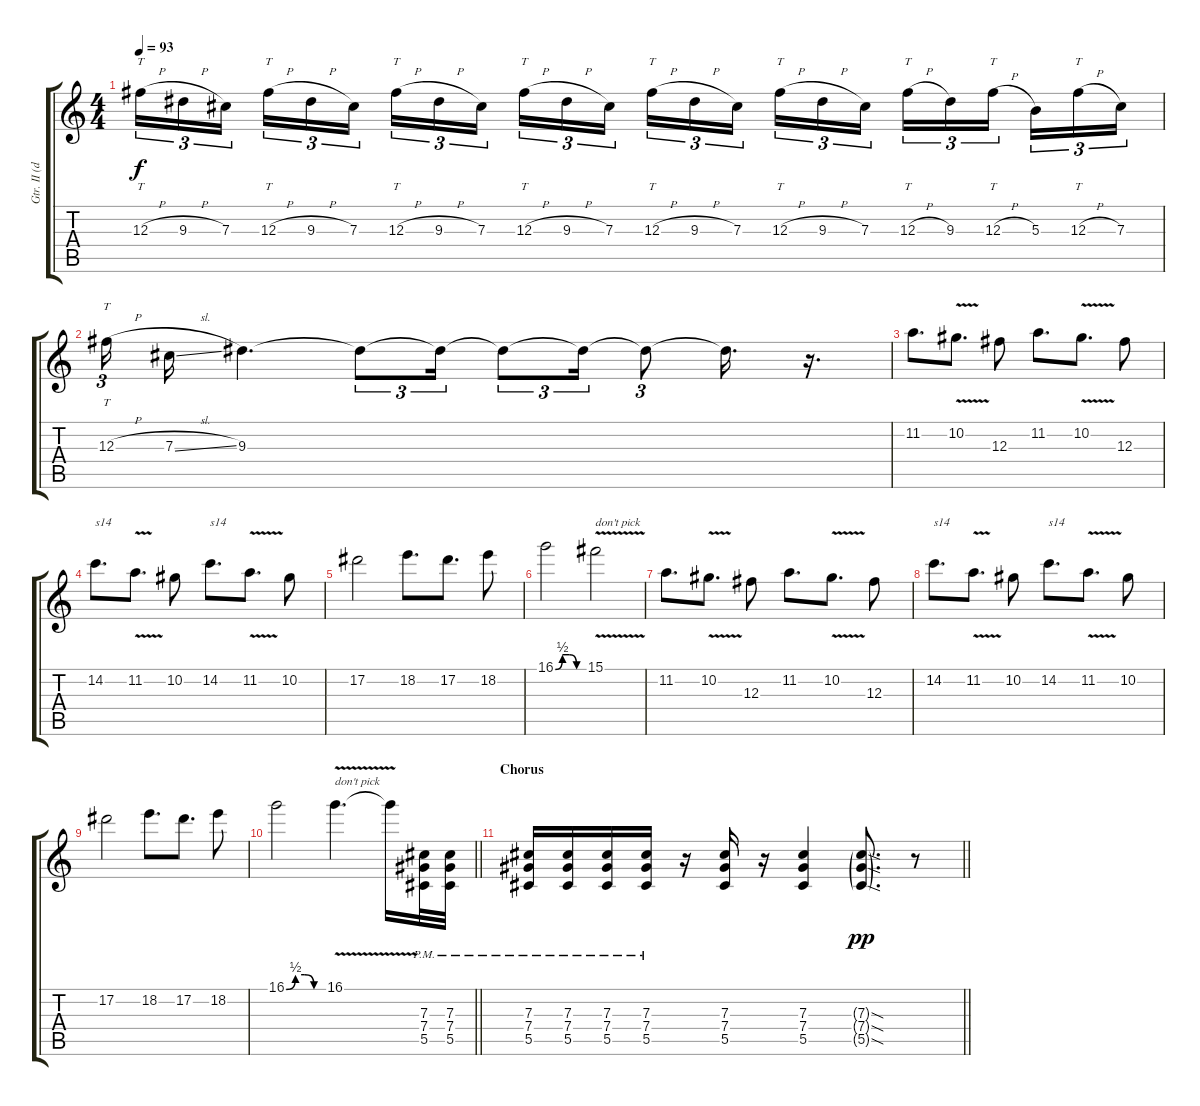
\track ("Gtr. II (dist)" "Gtr. II (d") {instrument distortionguitar}
\staff {score tabs}
\tuning (Eb4 Bb3 Gb3 Db3 Ab2 Eb2) {hide}
\ts (4 4)
\tempo 93
\clef g2
\ks c
12.3{h}.16{tt tu (3 2) dy f} 9.3{h}.16{tu (3 2)} 7.3.16{tu (3 2) beam splitsecondary} 12.3{h}.16{tt tu (3 2)} 9.3{h}.16{tu (3 2)} 7.3.16{tu (3 2)} 12.3{h}.16{tt tu (3 2)} 9.3{h}.16{tu (3 2)} 7.3.16{tu (3 2) beam splitsecondary} 12.3{h}.16{tt tu (3 2)} 9.3{h}.16{tu (3 2)} 7.3.16{tu (3 2)} 12.3{h}.16{tt tu (3 2)} 9.3{h}.16{tu (3 2)} 7.3.16{tu (3 2) beam splitsecondary} 12.3{h}.16{tt tu (3 2)} 9.3{h}.16{tu (3 2)} 7.3.16{tu (3 2)} 12.3{h}.16{tt tu (3 2)} 9.3.16{tu (3 2)} 12.3{h}.16{tt tu (3 2) beam splitsecondary} 5.3.16{tu (3 2)} 12.3{h}.16{tt tu (3 2)} 7.3.16{tu (3 2)} |
12.3{h}.16{tt tu (3 2)} 7.3{sl}.16 9.3.4{d} 9.3{t}.8{tu (3 2)} 9.3{t}.16{tu (3 2)} 9.3{t}.8{tu (3 2)} 9.3{t}.16{tu (3 2)} 9.3{t}.8{tu (3 2)} 9.3{t}.16{d} r.16{d} |
11.2.8{d} 10.2{v}.8{d} 12.3.8 11.2.8{d} 10.2{v}.8{d} 12.3.8 |
14.2.8{d txt "s14"} 11.2{v}.8{d} 10.2.8 14.2.8{d txt "s14"} 11.2{v}.8{d} 10.2.8 |
17.2.2 18.2.8{d} 17.2.8{d} 18.2.8 |
16.1{be (custom 0 0 15 2 30 2 45 0 60 0)}.2 15.1{v}.2{txt "don't pick"} |
11.2.8{d} 10.2{v}.8{d} 12.3.8 11.2.8{d} 10.2{v}.8{d} 12.3.8 |
14.2.8{d txt "s14"} 11.2{v}.8{d} 10.2.8 14.2.8{d txt "s14"} 11.2{v}.8{d} 10.2.8 |
17.2.2 18.2.8{d} 17.2.8{d} 18.2.8 |
\barLineRight lightlight
16.1{be (custom 0 0 15 2 30 2 45 0 60 0)}.2 16.1{v}.4{d txt "don't pick"} 16.1{t}.16 (7.3{pm} 7.4{pm} 5.5{pm}).32 (7.3{pm} 7.4{pm} 5.5{pm}).32 |
\section ("" "Chorus")
\barLineRight lightlight
(7.3{pm} 7.4{pm} 5.5{pm}).16 (7.3{pm} 7.4{pm} 5.5{pm}).16 (7.3{pm} 7.4{pm} 5.5{pm}).16 (7.3{pm} 7.4{pm} 5.5{pm}).16 r.16 (7.3 7.4 5.5).16 r.16 (7.3 7.4 5.5).4 (7.3{sod g} 7.4{sod g} 5.5{sod g}).8{d dy pp} r.8
